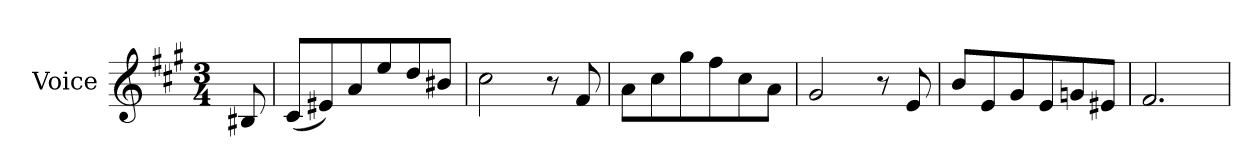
**kern
*part1
*staff1
*I"Voice
*I'Voice
*clefG2
*k[f#c#g#]
*M3/4
=
8B#X/
=1
(>8c#/L
8e#X/)
8a/
8ee/
8dd/
8b#X/J
=2
2cc#\
8r
8f#/
=3
8a\L
8cc#\
8gg#\
8ff#\
8cc#\
8a\J
=4
2g#/
8r
8e/
=5
8b/L
8e/
8g#/
8e/
8gn/
8e#X/J
=6
2.f#/
=
*-
